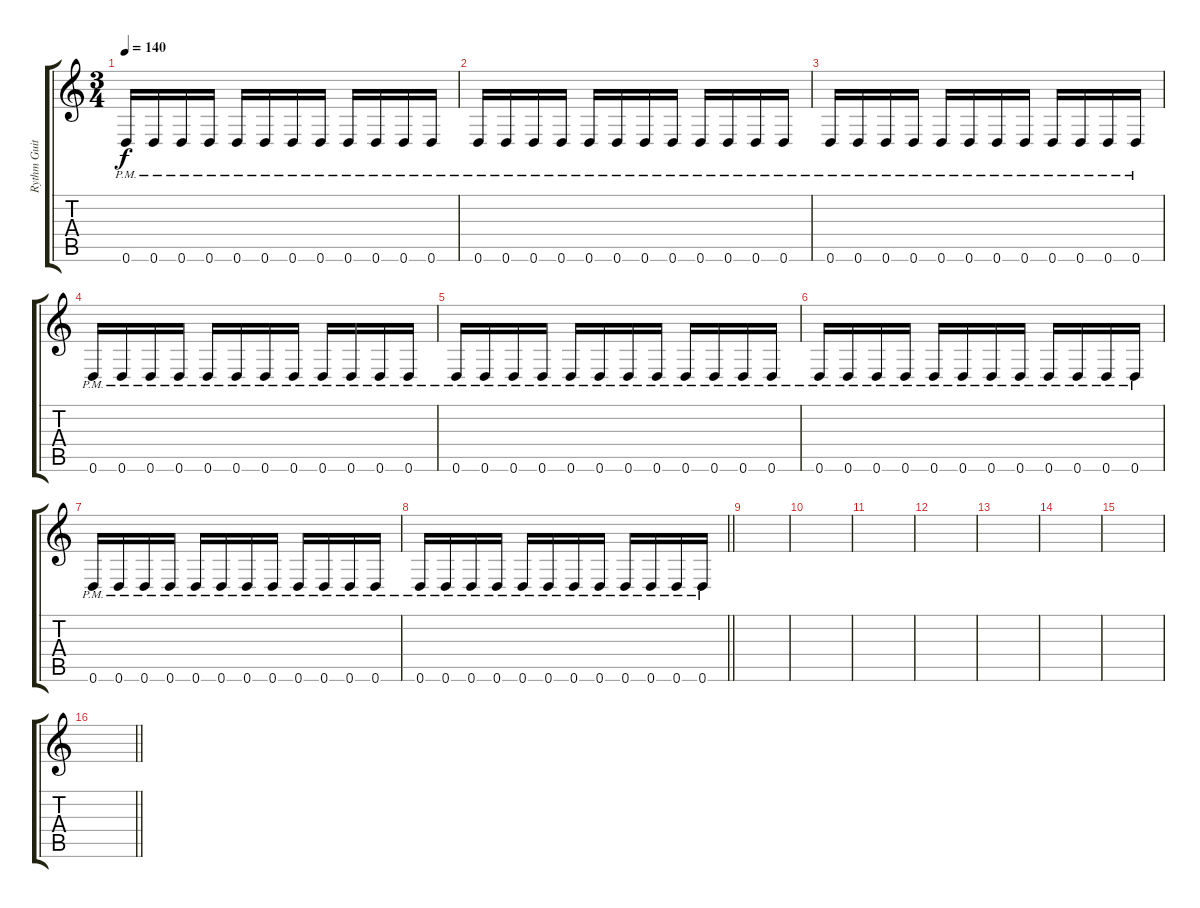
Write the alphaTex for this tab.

\track ("Rythm Guitar" "Rythm Guit") {instrument distortionguitar}
\staff {score tabs}
\tuning (E4 B3 G3 D3 A2 D2) {hide}
\ts (3 4)
\tempo 140
\clef g2
\ks c
0.6{pm}.16{dy f} 0.6{pm}.16 0.6{pm}.16 0.6{pm}.16 0.6{pm}.16 0.6{pm}.16 0.6{pm}.16 0.6{pm}.16 0.6{pm}.16 0.6{pm}.16 0.6{pm}.16 0.6{pm}.16 |
0.6{pm}.16 0.6{pm}.16 0.6{pm}.16 0.6{pm}.16 0.6{pm}.16 0.6{pm}.16 0.6{pm}.16 0.6{pm}.16 0.6{pm}.16 0.6{pm}.16 0.6{pm}.16 0.6{pm}.16 |
0.6{pm}.16 0.6{pm}.16 0.6{pm}.16 0.6{pm}.16 0.6{pm}.16 0.6{pm}.16 0.6{pm}.16 0.6{pm}.16 0.6{pm}.16 0.6{pm}.16 0.6{pm}.16 0.6{pm}.16 |
0.6{pm}.16 0.6{pm}.16 0.6{pm}.16 0.6{pm}.16 0.6{pm}.16 0.6{pm}.16 0.6{pm}.16 0.6{pm}.16 0.6{pm}.16 0.6{pm}.16 0.6{pm}.16 0.6{pm}.16 |
0.6{pm}.16 0.6{pm}.16 0.6{pm}.16 0.6{pm}.16 0.6{pm}.16 0.6{pm}.16 0.6{pm}.16 0.6{pm}.16 0.6{pm}.16 0.6{pm}.16 0.6{pm}.16 0.6{pm}.16 |
0.6{pm}.16 0.6{pm}.16 0.6{pm}.16 0.6{pm}.16 0.6{pm}.16 0.6{pm}.16 0.6{pm}.16 0.6{pm}.16 0.6{pm}.16 0.6{pm}.16 0.6{pm}.16 0.6{pm}.16 |
0.6{pm}.16 0.6{pm}.16 0.6{pm}.16 0.6{pm}.16 0.6{pm}.16 0.6{pm}.16 0.6{pm}.16 0.6{pm}.16 0.6{pm}.16 0.6{pm}.16 0.6{pm}.16 0.6{pm}.16 |
\barLineRight lightlight
0.6{pm}.16 0.6{pm}.16 0.6{pm}.16 0.6{pm}.16 0.6{pm}.16 0.6{pm}.16 0.6{pm}.16 0.6{pm}.16 0.6{pm}.16 0.6{pm}.16 0.6{pm}.16 0.6{pm}.16 |
|
|
|
|
|
|
|
\barLineRight lightlight
